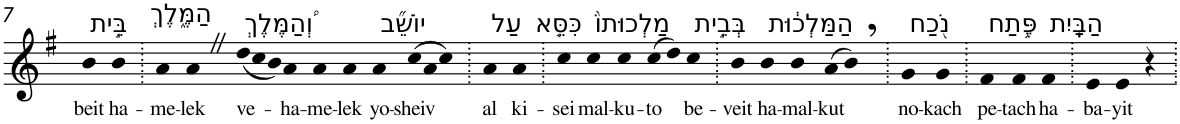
**kern	**text
*part1	*part1
*staff1	*staff1
*I"Piano	*
*I'Pno	*
!!LO:PB:g=z
*clefG2	*
*k[f#]	*
*G:	*
=7	=7
!LO:TX:a:t=בֵּ֣ית	!
!	!LO:LY:b
4b	beit
!LO:TX:a:t=הַמֶּ֑לֶךְ	!
!	!LO:LY:b
4b	ha-
=8.	=8.
!	!LO:LY:b
4a	-me-
!	!LO:LY:b
4aZ	-lek
*Xtuplet	*
!LO:TX:a:t=וְ֠הַמֶּלֶךְ	!
!	!LO:LY:b
(<12dd	ve-
12cc	.
12b)	.
!	!LO:LY:b
4a	-ha-
!	!LO:LY:b
4a	-me-
!	!LO:LY:b
4a	-lek
!LO:TX:a:t=יוֹשֵׁ֞ב	!
!	!LO:LY:b
4a	yo-
!	!LO:LY:b
(>12cc	-sheiv
12a	.
12cc)	.
=9.	=9.
!LO:TX:a:t=עַל	!
!	!LO:LY:b
4a	al
!LO:TX:a:t=כִּסֵּ֤א	!
!	!LO:LY:b
4a	ki-
=10.	=10.
!	!LO:LY:b
4cc	-sei
!LO:TX:a:t=מַלְכוּתוֹ֙	!
!	!LO:LY:b
4cc	mal-
!	!LO:LY:b
4cc	-ku-
!	!LO:LY:b
(>8cc	-to
8dd)	.
!LO:TX:a:t=בְּבֵ֣ית	!
!	!LO:LY:b
4cc	be-
=11.	=11.
!	!LO:LY:b
4b	-veit
!LO:TX:a:t=הַמַּלְכ֔וּת	!
!	!LO:LY:b
4b	ha-
!	!LO:LY:b
4b	-mal-
!	!LO:LY:b
(>8a	-kut
8b,)	.
=12.	=12.
!LO:TX:a:t=נֹ֖כַח	!
!	!LO:LY:b
4g	no-
!	!LO:LY:b
4g	-kach
=13.	=13.
!LO:TX:a:t=פֶּ֥תַח	!
!	!LO:LY:b
4f#	pe-
!	!LO:LY:b
4f#	-tach
!LO:TX:a:t=הַבָּֽיִת	!
!	!LO:LY:b
4f#	ha-
=14.	=14.
!	!LO:LY:b
4e	-ba-
!	!LO:LY:b
4e	-yit
4r	.
=.	=.
*-	*-
